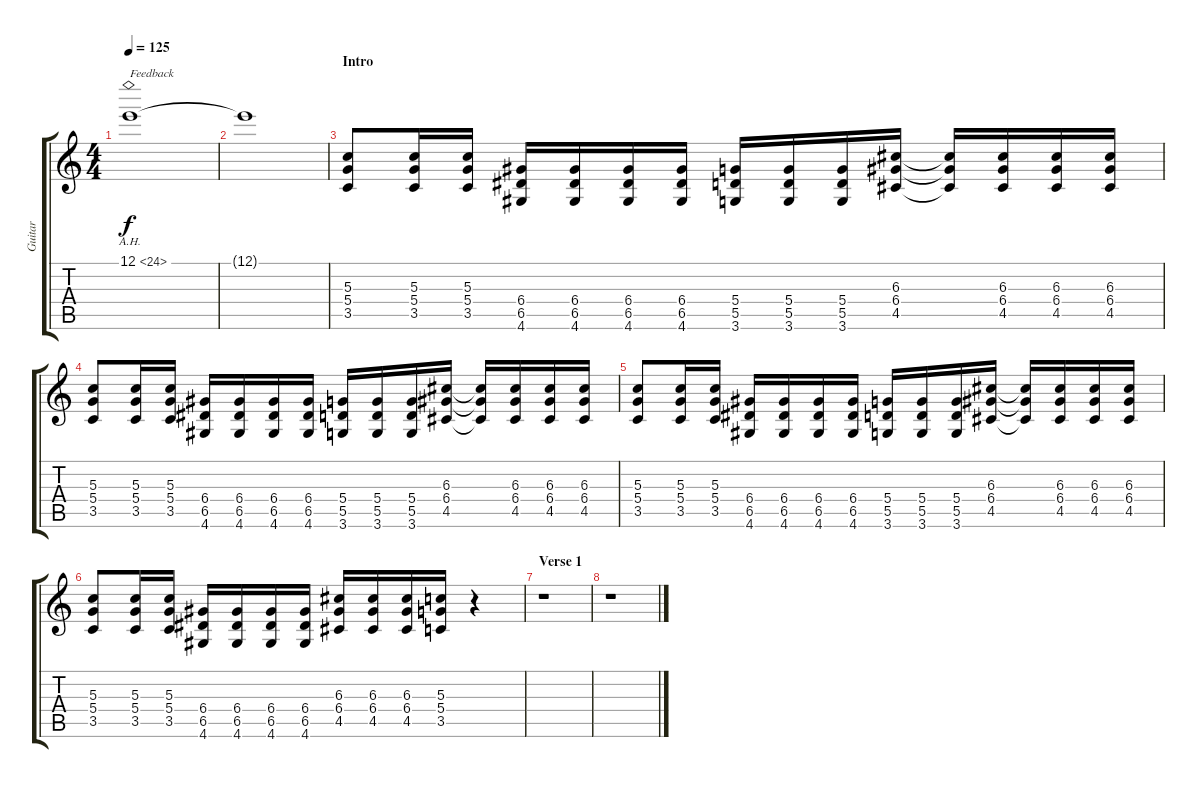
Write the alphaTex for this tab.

\track ("Guitar" "Guitar") {instrument distortionguitar}
\staff {score tabs}
\tuning (E4 B3 G3 D3 A2 E2) {hide}
\ts (4 4)
\tempo 125
\clef g2
\ks c
12.1{ah 12}.1{txt "Feedback" dy f instrument distortionguitar} |
12.1{t}.1 |
\section ("" "Intro")
(5.3 5.4 3.5).8 (5.3 5.4 3.5).16 (5.3 5.4 3.5).16 (6.4 6.5 4.6).16 (6.4 6.5 4.6).16 (6.4 6.5 4.6).16 (6.4 6.5 4.6).16 (5.4 5.5 3.6).16 (5.4 5.5 3.6).16 (5.4 5.5 3.6).16 (6.3 6.4 4.5).16 (6.3{t} 6.4{t} 4.5{t}).16 (6.3 6.4 4.5).16 (6.3 6.4 4.5).16 (6.3 6.4 4.5).16 |
(5.3 5.4 3.5).8 (5.3 5.4 3.5).16 (5.3 5.4 3.5).16 (6.4 6.5 4.6).16 (6.4 6.5 4.6).16 (6.4 6.5 4.6).16 (6.4 6.5 4.6).16 (5.4 5.5 3.6).16 (5.4 5.5 3.6).16 (5.4 5.5 3.6).16 (6.3 6.4 4.5).16 (6.3{t} 6.4{t} 4.5{t}).16 (6.3 6.4 4.5).16 (6.3 6.4 4.5).16 (6.3 6.4 4.5).16 |
(5.3 5.4 3.5).8 (5.3 5.4 3.5).16 (5.3 5.4 3.5).16 (6.4 6.5 4.6).16 (6.4 6.5 4.6).16 (6.4 6.5 4.6).16 (6.4 6.5 4.6).16 (5.4 5.5 3.6).16 (5.4 5.5 3.6).16 (5.4 5.5 3.6).16 (6.3 6.4 4.5).16 (6.3{t} 6.4{t} 4.5{t}).16 (6.3 6.4 4.5).16 (6.3 6.4 4.5).16 (6.3 6.4 4.5).16 |
(5.3 5.4 3.5).8 (5.3 5.4 3.5).16 (5.3 5.4 3.5).16 (6.4 6.5 4.6).16 (6.4 6.5 4.6).16 (6.4 6.5 4.6).16 (6.4 6.5 4.6).16 (6.3 6.4 4.5).16 (6.3 6.4 4.5).16 (6.3 6.4 4.5).16 (5.3 5.4 3.5).16 r.4 |
\section ("" "Verse 1")
r.1 |
r.1
